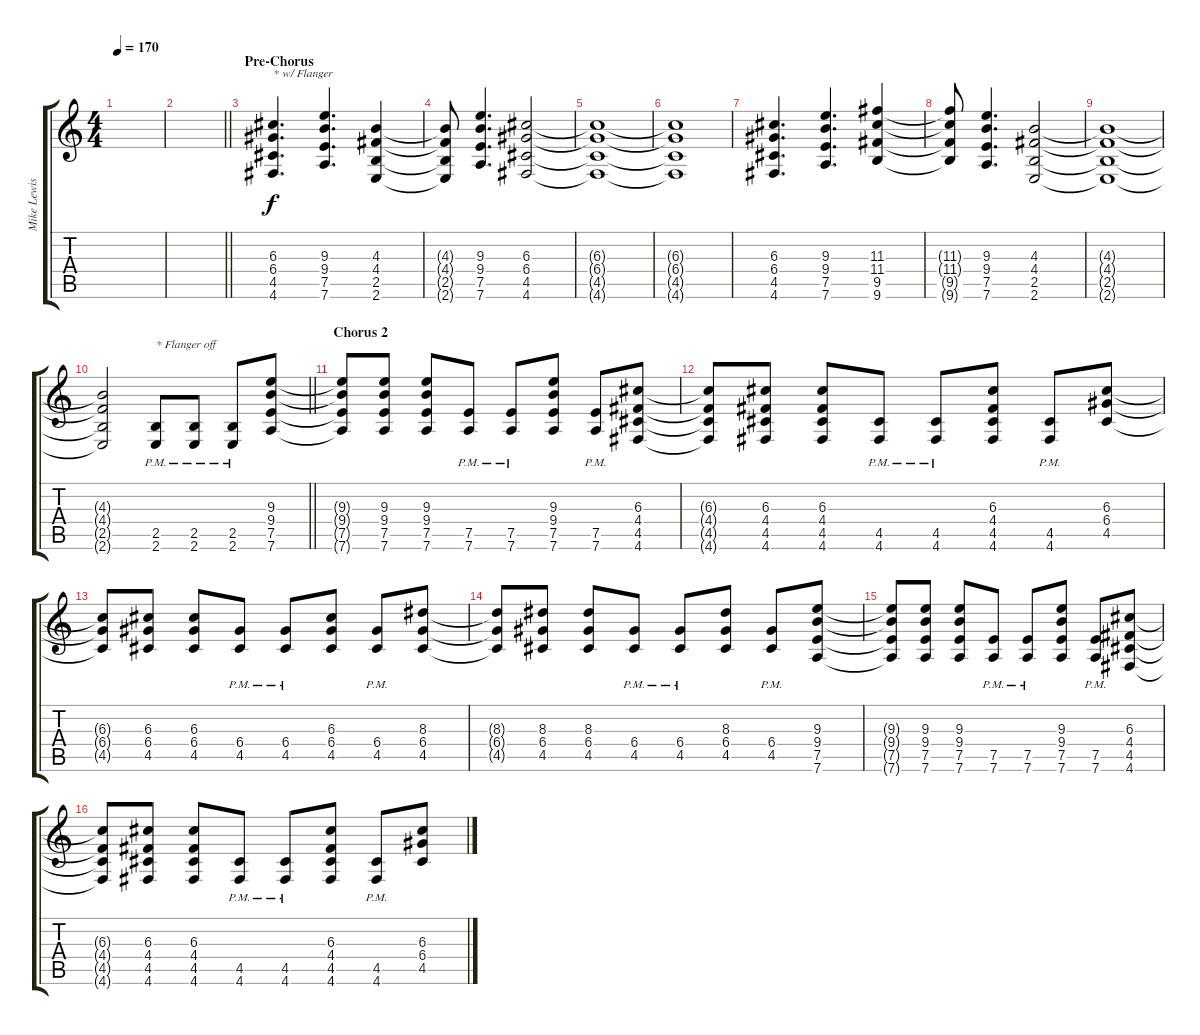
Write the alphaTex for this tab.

\track ("Mike Lewis | Rhythm" "Mike Lewis") {instrument electricguitarclean}
\staff {score tabs}
\tuning (E4 B3 G3 D3 A2 D2) {hide}
\ts (4 4)
\tempo 170
\clef g2
\ks c
|
\barLineRight lightlight
|
\section ("" "Pre-Chorus")
(6.3 6.4 4.5 4.6).4{d txt "* w/ Flanger" instrument overdrivenguitar} (9.3 9.4 7.5 7.6).4{d} (4.3 4.4 2.5 2.6).4 |
(4.3{t} 4.4{t} 2.5{t} 2.6{t}).8 (9.3 9.4 7.5 7.6).4{d} (6.3 6.4 4.5 4.6).2 |
(6.3{t} 6.4{t} 4.5{t} 4.6{t}).1 |
(6.3{t} 6.4{t} 4.5{t} 4.6{t}).1 |
(6.3 6.4 4.5 4.6).4{d} (9.3 9.4 7.5 7.6).4{d} (11.3 11.4 9.5 9.6).4 |
(11.3{t} 11.4{t} 9.5{t} 9.6{t}).8 (9.3 9.4 7.5 7.6).4{d} (4.3 4.4 2.5 2.6).2 |
(4.3{t} 4.4{t} 2.5{t} 2.6{t}).1 |
\barLineRight lightlight
(4.3{t} 4.4{t} 2.5{t} 2.6{t}).2 (2.5{pm} 2.6{pm}).8{txt "* Flanger off" instrument overdrivenguitar} (2.5{pm} 2.6{pm}).8 (2.5{pm} 2.6{pm}).8 (9.3 9.4 7.5 7.6).8 |
\section ("" "Chorus 2")
(9.3{t} 9.4{t} 7.5{t} 7.6{t}).8 (9.3 9.4 7.5 7.6).8 (9.3 9.4 7.5 7.6).8 (7.5{pm} 7.6{pm}).8 (7.5{pm} 7.6{pm}).8 (9.3 9.4 7.5 7.6).8 (7.5{pm} 7.6{pm}).8 (6.3 4.4 4.5 4.6).8 |
(6.3{t} 4.4{t} 4.5{t} 4.6{t}).8 (6.3 4.4 4.5 4.6).8 (6.3 4.4 4.5 4.6).8 (4.5{pm} 4.6{pm}).8 (4.5{pm} 4.6{pm}).8 (6.3 4.4 4.5 4.6).8 (4.5{pm} 4.6{pm}).8 (6.3 6.4 4.5).8 |
(6.3{t} 6.4{t} 4.5{t}).8 (6.3 6.4 4.5).8 (6.3 6.4 4.5).8 (6.4{pm} 4.5{pm}).8 (6.4{pm} 4.5{pm}).8 (6.3 6.4 4.5).8 (6.4{pm} 4.5{pm}).8 (8.3 6.4 4.5).8 |
(8.3{t} 6.4{t} 4.5{t}).8 (8.3 6.4 4.5).8 (8.3 6.4 4.5).8 (6.4{pm} 4.5{pm}).8 (6.4{pm} 4.5{pm}).8 (8.3 6.4 4.5).8 (6.4{pm} 4.5{pm}).8 (9.3 9.4 7.5 7.6).8 |
(9.3{t} 9.4{t} 7.5{t} 7.6{t}).8 (9.3 9.4 7.5 7.6).8 (9.3 9.4 7.5 7.6).8 (7.5{pm} 7.6{pm}).8 (7.5{pm} 7.6{pm}).8 (9.3 9.4 7.5 7.6).8 (7.5{pm} 7.6{pm}).8 (6.3 4.4 4.5 4.6).8 |
(6.3{t} 4.4{t} 4.5{t} 4.6{t}).8 (6.3 4.4 4.5 4.6).8 (6.3 4.4 4.5 4.6).8 (4.5{pm} 4.6{pm}).8 (4.5{pm} 4.6{pm}).8 (6.3 4.4 4.5 4.6).8 (4.5{pm} 4.6{pm}).8 (6.3 6.4 4.5).8
